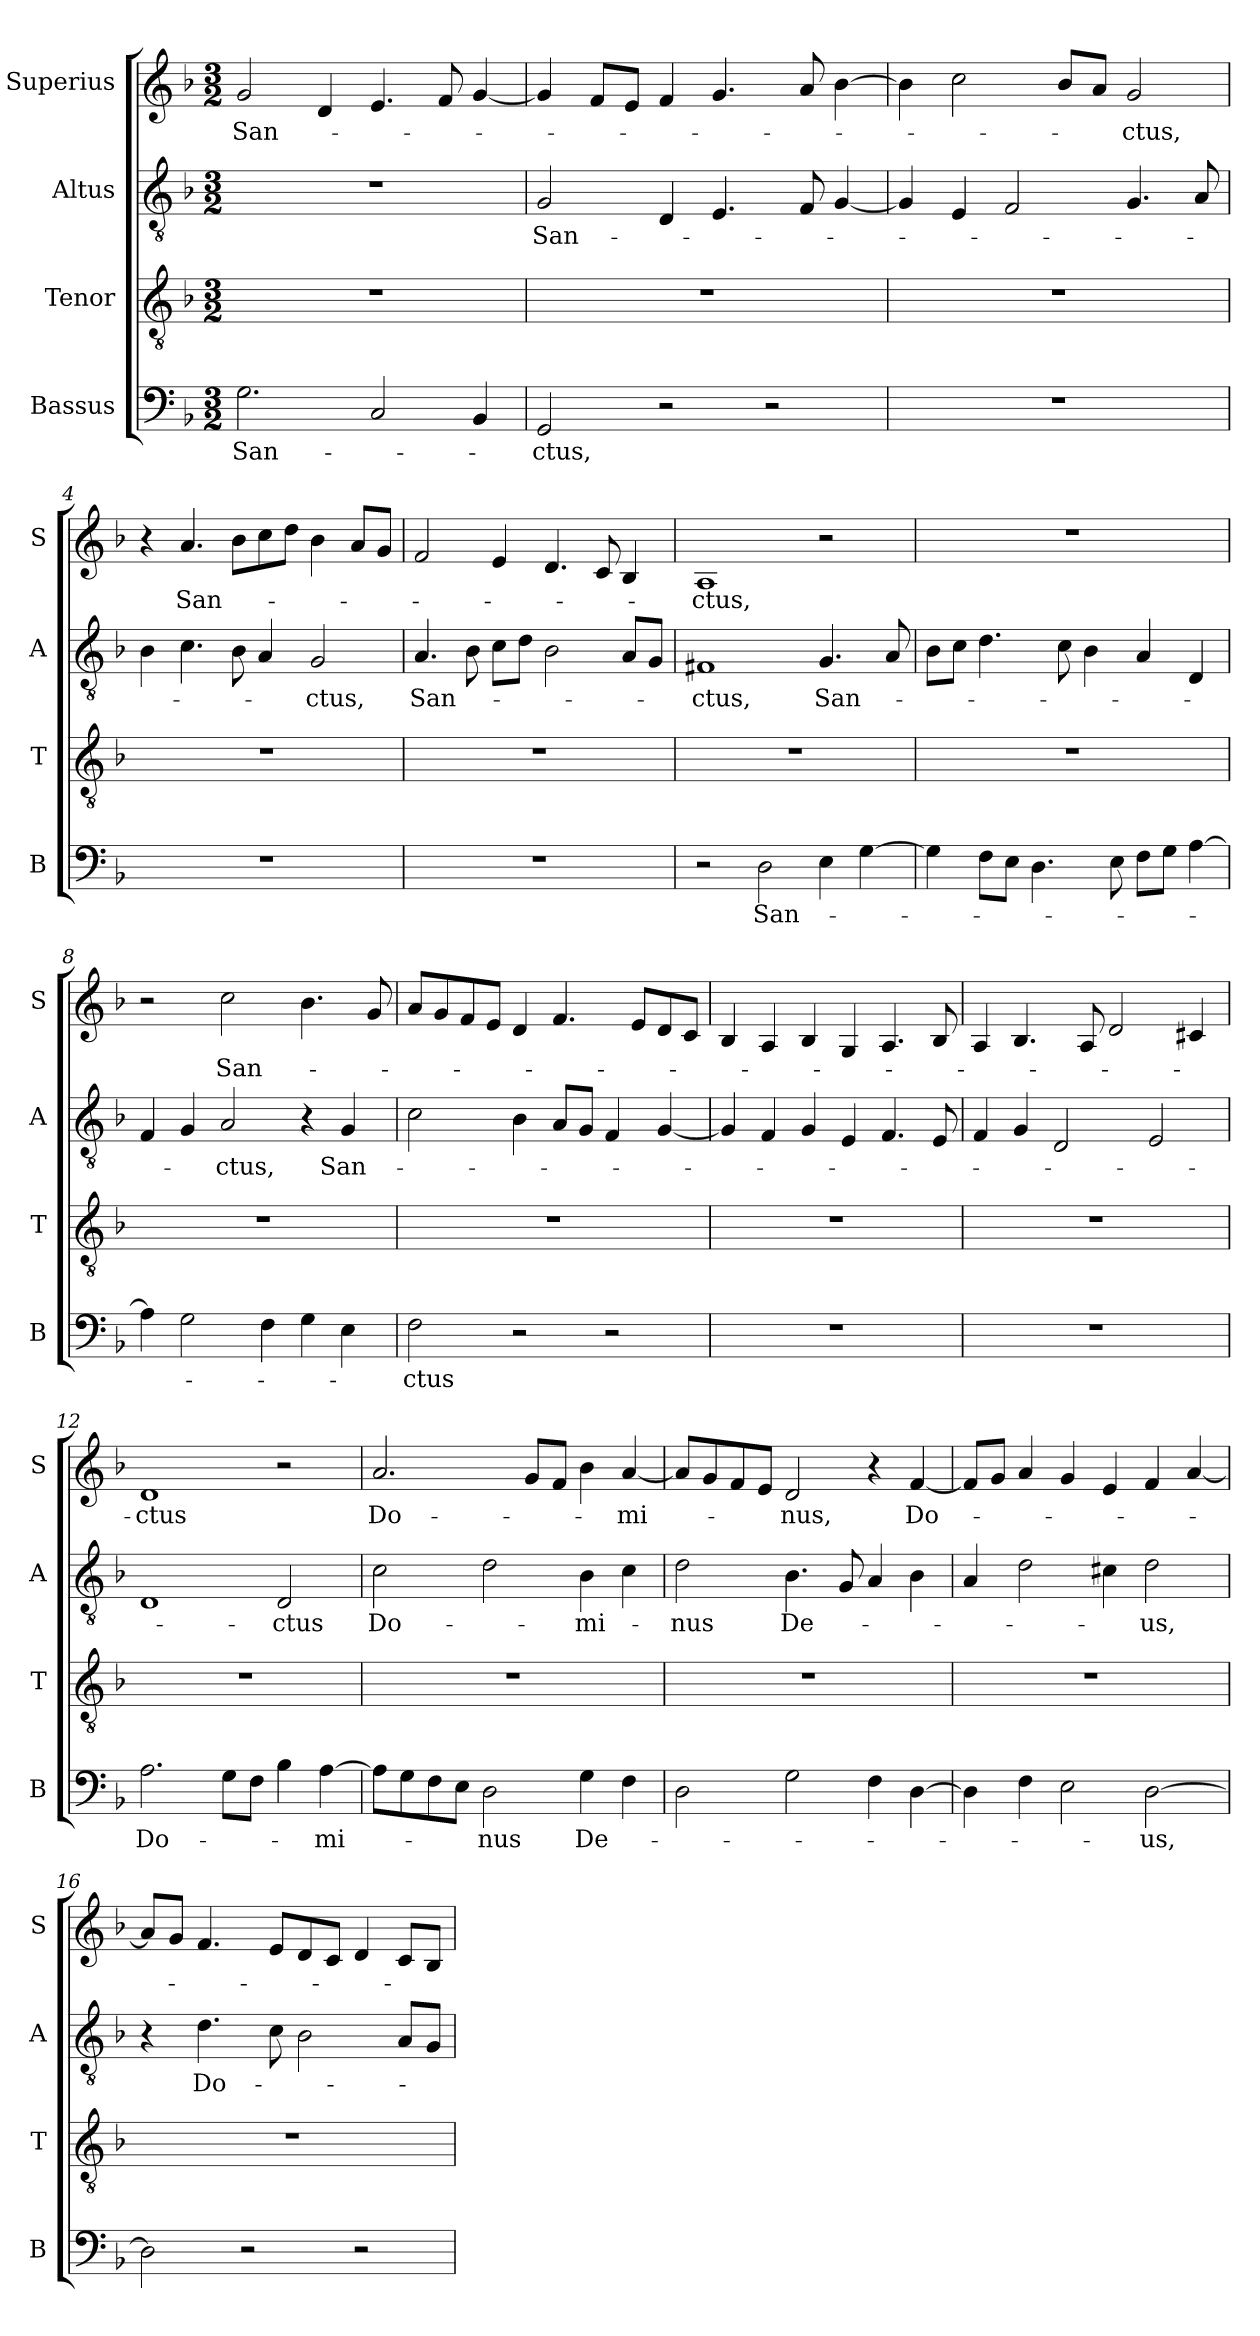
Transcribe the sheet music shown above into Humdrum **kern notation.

**kern	**text	**kern	**kern	**text	**kern	**text
*part4	*part4	*part3	*part2	*part2	*part1	*part1
*staff4	*staff4	*staff3	*staff2	*staff2	*staff1	*staff1
*I"Bassus	*	*I"Tenor	*I"Altus	*	*I"Superius	*
*I'B	*	*I'T	*I'A	*	*I'S	*
*clefF4	*	*clefGv2	*clefGv2	*	*clefG2	*
*k[b-]	*	*k[b-]	*k[b-]	*	*k[b-]	*
*M3/2	*	*M3/2	*M3/2	*	*M3/2	*
=1	=1	=1	=1	=1	=1	=1
2.G	San-	2%3r	2%3r	.	2g	San-
.	.	.	.	.	4d	.
2C	.	.	.	.	4.e	.
.	.	.	.	.	8f	.
4BB-	.	.	.	.	[4g	.
=2	=2	=2	=2	=2	=2	=2
2GG	-ctus,	1.r	2G	San-	4g]	.
.	.	.	.	.	8fL	.
.	.	.	.	.	8eJ	.
2r	.	.	4D	.	4f	.
.	.	.	4.E	.	4.g	.
2r	.	.	.	.	.	.
.	.	.	8F	.	8a	.
.	.	.	[4G	.	[4b-	.
=3	=3	=3	=3	=3	=3	=3
1.r	.	1.r	4G]	.	4b-]	.
.	.	.	4E	.	2cc	.
.	.	.	2F	.	.	.
.	.	.	.	.	8b-L	.
.	.	.	.	.	8aJ	.
.	.	.	4.G	.	2g	-ctus,
.	.	.	8A	.	.	.
=4	=4	=4	=4	=4	=4	=4
1.r	.	1.r	4B-	.	4r	.
.	.	.	4.c	.	4.a	San-
.	.	.	8B-	.	8b-L	.
.	.	.	4A	.	8cc	.
.	.	.	.	.	8ddJ	.
.	.	.	2G	-ctus,	4b-	.
.	.	.	.	.	8aL	.
.	.	.	.	.	8gJ	.
=5	=5	=5	=5	=5	=5	=5
1.r	.	1.r	4.A	San-	2f	.
.	.	.	8B-	.	.	.
.	.	.	8cL	.	4e	.
.	.	.	8dJ	.	.	.
.	.	.	2B-	.	4.d	.
.	.	.	.	.	8c	.
.	.	.	8AL	.	4B-	.
.	.	.	8GJ	.	.	.
=6	=6	=6	=6	=6	=6	=6
2r	.	1.r	1F#X	-ctus,	1A	-ctus,
2D	San-	.	.	.	.	.
!	!	!	!	!LO:LY:i	!	!
4E	.	.	4.G	San-	2r	.
[4G	.	.	.	.	.	.
.	.	.	8A	.	.	.
=7	=7	=7	=7	=7	=7	=7
4G]	.	1.r	8B-L	.	1.r	.
.	.	.	8cJ	.	.	.
8FL	.	.	4.d	.	.	.
8EJ	.	.	.	.	.	.
4.D	.	.	.	.	.	.
.	.	.	8c	.	.	.
.	.	.	4B-	.	.	.
8E	.	.	.	.	.	.
8FL	.	.	4A	.	.	.
8GJ	.	.	.	.	.	.
[4A	.	.	4D	.	.	.
=8	=8	=8	=8	=8	=8	=8
4A]	.	1.r	4F	.	2r	.
2G	.	.	4G	.	.	.
!	!	!	!	!LO:LY:i	!	!
.	.	.	2A	-ctus,	2cc	San-
4F	.	.	.	.	.	.
4G	.	.	4r	.	4.b-	.
!	!	!	!	!LO:LY:i	!	!
4E	.	.	4G	San-	.	.
.	.	.	.	.	8g	.
=9	=9	=9	=9	=9	=9	=9
2F	-ctus	1.r	2c	.	8aL	.
.	.	.	.	.	8g	.
.	.	.	.	.	8f	.
.	.	.	.	.	8eJ	.
2r	.	.	4B-	.	4d	.
.	.	.	8AL	.	4.f	.
.	.	.	8GJ	.	.	.
2r	.	.	4F	.	.	.
.	.	.	.	.	8eL	.
.	.	.	[4G	.	8d	.
.	.	.	.	.	8cJ	.
=10	=10	=10	=10	=10	=10	=10
1.r	.	1.r	4G]	.	4B-	.
.	.	.	4F	.	4A	.
.	.	.	4G	.	4B-	.
.	.	.	4E	.	4G	.
.	.	.	4.F	.	4.A	.
.	.	.	8E	.	8B-	.
=11	=11	=11	=11	=11	=11	=11
1.r	.	1.r	4F	.	4A	.
.	.	.	4G	.	4.B-	.
.	.	.	2D	.	.	.
.	.	.	.	.	8A	.
.	.	.	.	.	2d	.
.	.	.	2E	.	.	.
.	.	.	.	.	4c#X	.
=12	=12	=12	=12	=12	=12	=12
2.A	Do-	1.r	1D	.	1d	-ctus
8GL	.	.	.	.	.	.
8FJ	.	.	.	.	.	.
!	!	!	!	!LO:LY:i	!	!
4B-	.	.	2D	-ctus	2r	.
[4A	-mi-	.	.	.	.	.
=13	=13	=13	=13	=13	=13	=13
8AL]	.	1.r	2c	Do-	2.a	Do-
8G	.	.	.	.	.	.
8F	.	.	.	.	.	.
8EJ	.	.	.	.	.	.
2D	-nus	.	2d	.	.	.
.	.	.	.	.	8gL	.
.	.	.	.	.	8fJ	.
4G	De-	.	4B-	-mi-	4b-	.
4F	.	.	4c	.	[4a	-mi-
=14	=14	=14	=14	=14	=14	=14
2D	.	1.r	2d	-nus	8aL]	.
.	.	.	.	.	8g	.
.	.	.	.	.	8f	.
.	.	.	.	.	8eJ	.
2G	.	.	4.B-	De-	2d	-nus,
.	.	.	8G	.	.	.
4F	.	.	4A	.	4r	.
!	!	!	!	!	!	!LO:LY:i
[4D	.	.	4B-	.	[4f	Do-
=15	=15	=15	=15	=15	=15	=15
4D]	.	1.r	4A	.	8fL]	.
.	.	.	.	.	8gJ	.
4F	.	.	2d	.	4a	.
2E	.	.	.	.	4g	.
.	.	.	4c#X	.	4e	.
[2D	-us,	.	2d	-us,	4f	.
.	.	.	.	.	[4a	.
=16	=16	=16	=16	=16	=16	=16
2D]	.	1.r	4r	.	8aL]	.
.	.	.	.	.	8gJ	.
!	!	!	!	!LO:LY:i	!	!
.	.	.	4.d	Do-	4.f	.
2r	.	.	.	.	.	.
.	.	.	8c	.	8eL	.
.	.	.	2B-	.	8d	.
.	.	.	.	.	8cJ	.
2r	.	.	.	.	4d	.
.	.	.	8AL	.	8cL	.
.	.	.	8GJ	.	8B-J	.
=	=	=	=	=	=	=
*-	*-	*-	*-	*-	*-	*-
